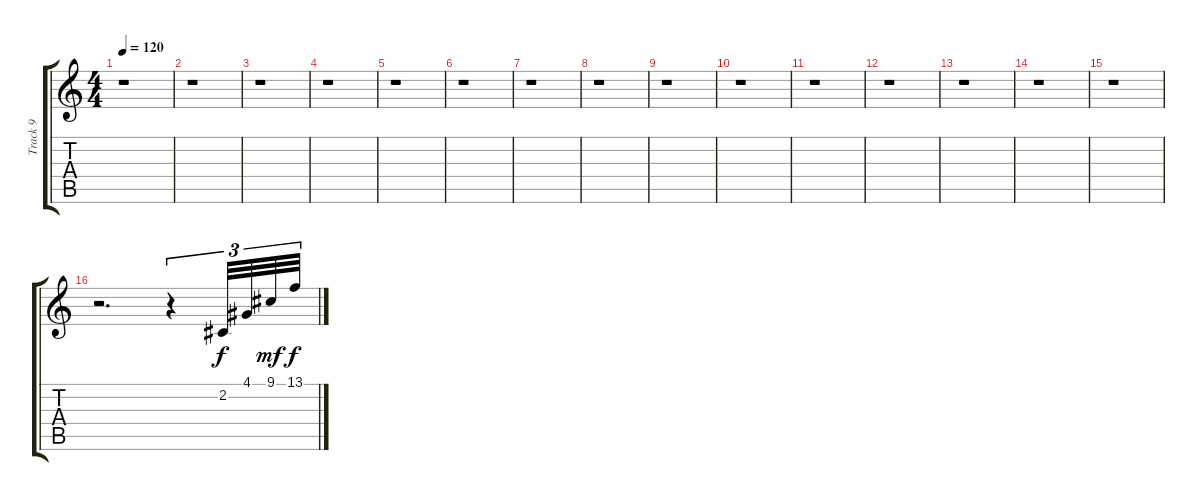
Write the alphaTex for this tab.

\track ("Track 9" "Track 9") {instrument orchestralharp}
\staff {score tabs}
\tuning (E4 B3 G3 D3 A2 E2) {hide}
\ts (4 4)
\tempo 120
\clef g2
\ks c
r.1{dy mp} |
r.1 |
r.1 |
r.1 |
r.1 |
r.1 |
r.1 |
r.1 |
r.1 |
r.1 |
r.1 |
r.1 |
r.1 |
r.1 |
r.1 |
r.2{d} r.4{tu (3 2)} 2.2.32{tu (3 2) dy f} 4.1.32{tu (3 2)} 9.1.32{tu (3 2) dy mf} 13.1.32{tu (3 2) dy f}
